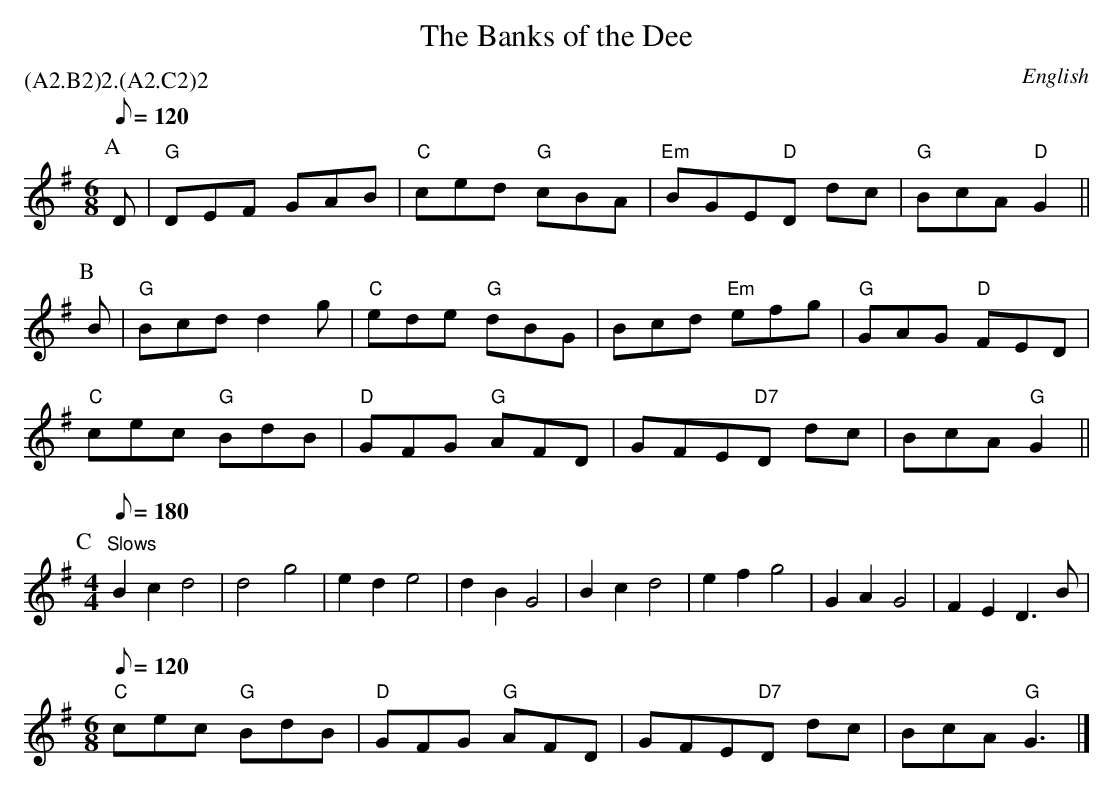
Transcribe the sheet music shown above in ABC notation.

X:1
T:Banks of the Dee, The
M:6/8
O:English
P:(A2.B2)2.(A2.C2)2
K:G
Q:120
P:A
D |\
"G" DEF GAB | "C" ced "G" cBA | "Em" BGE"D"D dc | "G" BcA "D" G2  ||
P:B
B |\
   "G" Bcd d2 g | "C" ede "G" dBG | Bcd "Em" efg | "G" GAG "D" FED |
   "C" cec "G" BdB  | "D" GFG "G" AFD | GFE"D7"D dc | BcA "G" G2 ||
P:C
M:4/4
Q: 180
    "^Slows" B2c2 d4 | d4 g4 | e2d2 e4 | d2B2 G4 |\
    B2c2 d4 | e2f2 g4 | G2A2 G4 | F2E2 D3 B |
M:6/8
Q:120
   "C" cec "G" BdB  | "D" GFG "G" AFD | GFE"D7"D dc | BcA "G" G3 |]
